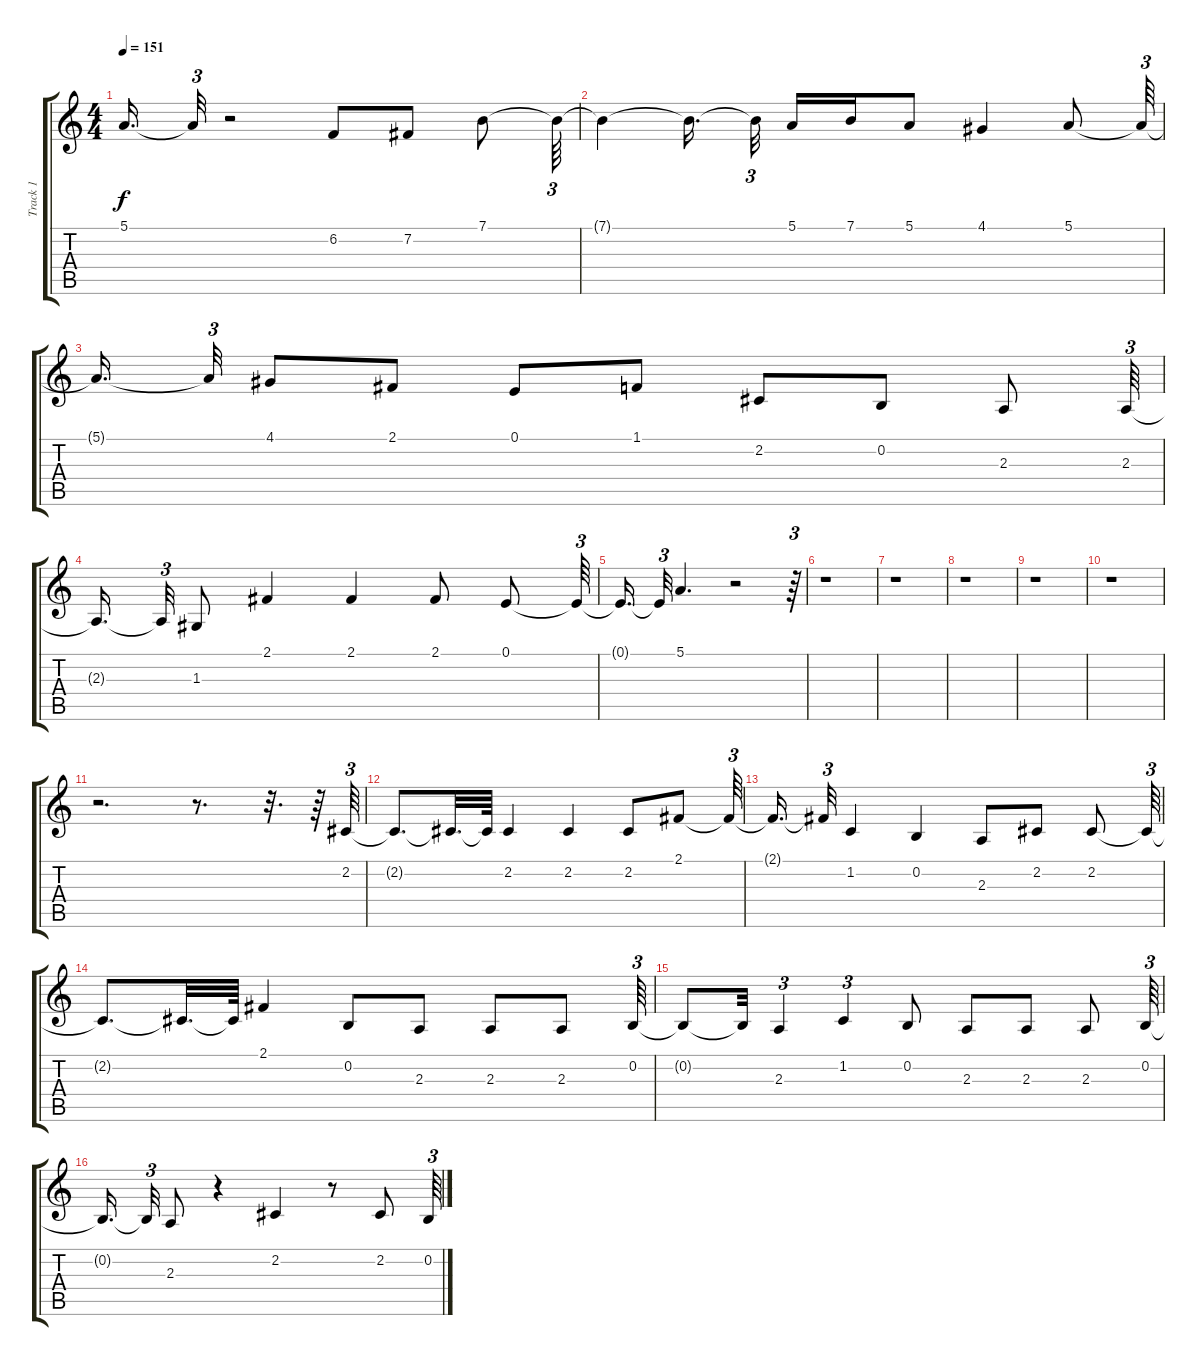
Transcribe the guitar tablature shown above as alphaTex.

\track ("Track 1" "Track 1") {mute instrument flute}
\staff {score tabs}
\tuning (E4 B3 G3 D3 A2 E2) {hide}
\ts (4 4)
\tempo 151
\clef g2
\ks c
5.1{t}.16{d dy f} 5.1{t}.32{tu (3 2)} r.2 6.2.8 7.2.8 7.1.8 7.1{t}.64{tu (3 2)} |
7.1{t}.4 7.1{t}.16{d beam splitsecondary} 7.1{t}.32{tu (3 2) beam splitsecondary} 5.1.16 7.1.16 5.1.8 4.1.4 5.1.8 5.1{t}.64{tu (3 2)} |
5.1{t}.16{d beam splitsecondary} 5.1{t}.32{tu (3 2)} 4.1.8 2.1.8 0.1.8 1.1.8 2.2.8 0.2.8 2.3.8 2.3.64{tu (3 2)} |
2.3{t}.16{d beam splitsecondary} 2.3{t}.32{tu (3 2)} 1.3.8 2.1.4 2.1.4 2.1.8 0.1.8 0.1{t}.64{tu (3 2)} |
0.1{t}.16{d} 0.1{t}.32{tu (3 2)} 5.1.4{d} r.2 r.64{tu (3 2)} |
r.1 |
r.1 |
r.1 |
r.1 |
r.1 |
r.2{d} r.8{d} r.32{d} r.64 2.2.64{tu (3 2)} |
2.2{t}.8{d} 2.2{t}.32{d} 2.2{t}.64 2.2.4 2.2.4 2.2.8 2.1.8 2.1{t}.64{tu (3 2)} |
2.1{t}.16{d} 2.1{t}.32{tu (3 2)} 1.2.4 0.2.4 2.3.8 2.2.8 2.2.8 2.2{t}.64{tu (3 2)} |
2.2{t}.8{d} 2.2{t}.32{d} 2.2{t}.64 2.1.4 0.2.8 2.3.8 2.3.8 2.3.8 0.2.64{tu (3 2)} |
0.2{t}.8 0.2{t}.32 2.3.4{tu (3 2)} 1.2.4{tu (3 2)} 0.2.8 2.3.8 2.3.8 2.3.8 0.2.64{tu (3 2)} |
0.2{t}.16{d beam splitsecondary} 0.2{t}.32{tu (3 2)} 2.3.8 r.4 2.2.4 r.8 2.2.8 0.2.64{tu (3 2)}
